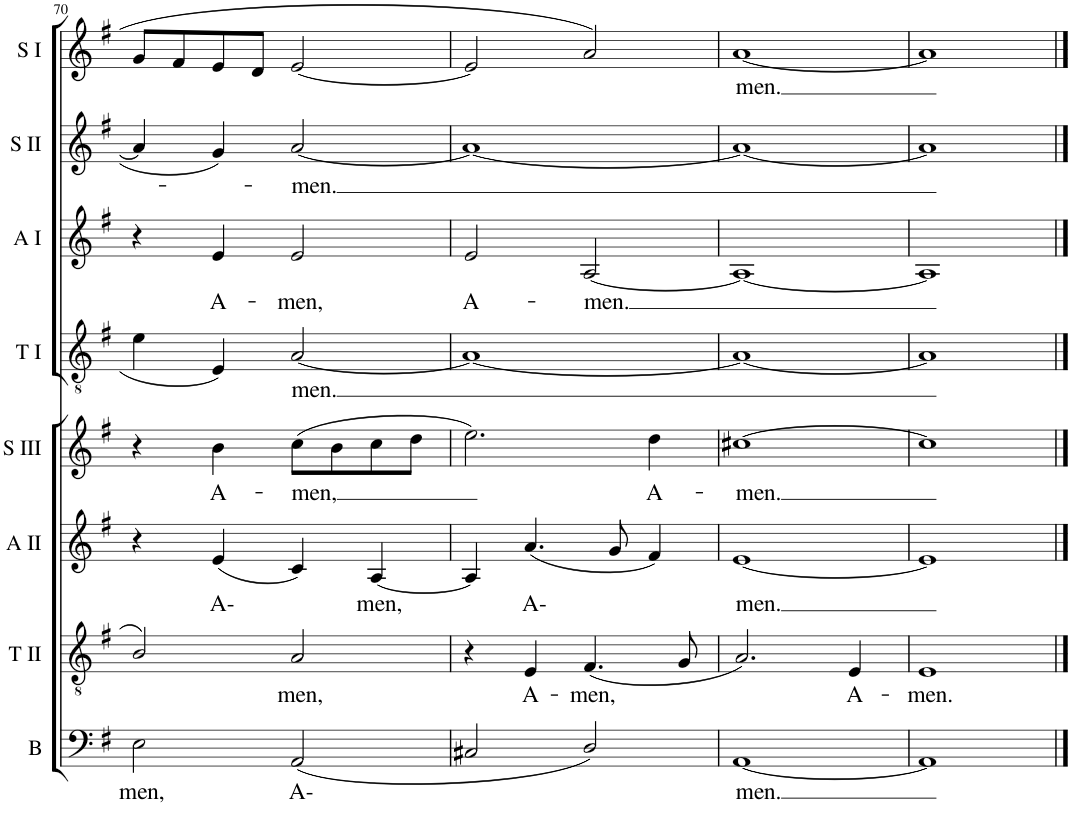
**kern	**text	**kern	**text	**kern	**text	**kern	**text	**kern	**text	**kern	**text	**kern	**text	**kern	**text
*part8	*part8	*part7	*part7	*part6	*part6	*part5	*part5	*part4	*part4	*part3	*part3	*part2	*part2	*part1	*part1
*staff8	*staff8	*staff7	*staff7	*staff6	*staff6	*staff5	*staff5	*staff4	*staff4	*staff3	*staff3	*staff2	*staff2	*staff1	*staff1
*I"Bass	*	*I"Tenor II	*	*I"Alto II	*	*I"Soprano III	*	*I"Tenor I	*	*I"Alto I	*	*I"Soprano II	*	*I"Soprano I	*
*I'B	*	*I'T II	*	*I'A II	*	*I'S III	*	*I'T I	*	*I'A I	*	*I'S II	*	*I'S I	*
!!LO:PB:g=z
*clefF4	*	*clefGv2	*	*clefG2	*	*clefG2	*	*clefGv2	*	*clefG2	*	*clefG2	*	*clefG2	*
*k[f#]	*	*k[f#]	*	*k[f#]	*	*k[f#]	*	*k[f#]	*	*k[f#]	*	*k[f#]	*	*k[f#]	*
*G:	*	*G:	*	*G:	*	*G:	*	*G:	*	*G:	*	*G:	*	*G:	*
*M4/4	*	*M4/4	*	*M4/4	*	*M4/4	*	*M4/4	*	*M4/4	*	*M4/4	*	*M4/4	*
*met(c)	*	*met(c)	*	*met(c)	*	*met(c)	*	*met(c)	*	*met(c)	*	*met(c)	*	*met(c)	*
=70	=70	=70	=70	=70	=70	=70	=70	=70	=70	=70	=70	=70	=70	=70	=70
!	!LO:LY:b	!	!	!	!	!	!	!	!	!	!	!	!	!	!
2E\	men,	2B/	.	4r	.	4r	.	4e\	.	4r	.	4a/]	.	8g/L	.
.	.	.	.	.	.	.	.	.	.	.	.	.	.	8f#/	.
!	!	!	!	!	!LO:LY:b	!	!LO:LY:b	!	!	!	!LO:LY:b	!	!	!	!
.	.	.	.	(<4e/	A-	4b\	A-	4E/	.	4e/	A-	4g/	.	8e/	.
.	.	.	.	.	.	.	.	.	.	.	.	.	.	8d/J	.
!	!LO:LY:b	!	!LO:LY:b	!	!	!	!LO:LY:b	!	!LO:LY:b	!	!LO:LY:b	!	!LO:LY:b	!	!
(<2AA/	A-	2A/	men,	4c/)	.	(>8cc\L	-men,	[2A/	men.	2e/	-men,	[2a/	-men.	[<2e/	.
.	.	.	.	.	.	8b\	.	.	.	.	.	.	.	.	.
!	!	!	!	!	!LO:LY:b	!	!	!	!	!	!	!	!	!	!
.	.	.	.	[4A/	men,	8cc\	.	.	.	.	.	.	.	.	.
.	.	.	.	.	.	8dd\J	.	.	.	.	.	.	.	.	.
=71	=71	=71	=71	=71	=71	=71	=71	=71	=71	=71	=71	=71	=71	=71	=71
!	!	!	!	!	!	!	!	!	!	!	!LO:LY:b	!	!	!	!
2C#X/	.	4r	.	4A/]	.	2.ee\)	.	1A_	.	2e/	A-	1a_	.	2e/]	.
!	!	!	!LO:LY:b	!	!LO:LY:b	!	!	!	!	!	!	!	!	!	!
.	.	4E/	A-	(<4.a/	A-	.	.	.	.	.	.	.	.	.	.
!	!	!	!LO:LY:b	!	!	!	!	!	!	!	!LO:LY:b	!	!	!	!
2D/)	.	(<4.F#/	-men,	.	.	.	.	.	.	[2A/	-men.	.	.	2a/	.
.	.	.	.	8g/	.	.	.	.	.	.	.	.	.	.	.
!	!	!	!	!	!	!	!LO:LY:b	!	!	!	!	!	!	!	!
.	.	.	.	4f#/)	.	4dd\	A-	.	.	.	.	.	.	.	.
.	.	8G/	.	.	.	.	.	.	.	.	.	.	.	.	.
=72	=72	=72	=72	=72	=72	=72	=72	=72	=72	=72	=72	=72	=72	=72	=72
!	!LO:LY:b	!	!	!	!LO:LY:b	!	!LO:LY:b	!	!	!	!	!	!	!	!LO:LY:b
[1AA	men.	2.A/)	.	[1e	men.	[1cc#X	-men.	1A_	.	1A_	.	1a_	.	[1a	men.
!	!	!	!LO:LY:b	!	!	!	!	!	!	!	!	!	!	!	!
.	.	4E/	A-	.	.	.	.	.	.	.	.	.	.	.	.
=73	=73	=73	=73	=73	=73	=73	=73	=73	=73	=73	=73	=73	=73	=73	=73
!	!	!	!LO:LY:b	!	!	!	!	!	!	!	!	!	!	!	!
1AA]	.	1E	-men.	1e]	.	1cc#]	.	1A]	.	1A]	.	1a]	.	1a]	.
==	==	==	==	==	==	==	==	==	==	==	==	==	==	==	==
*-	*-	*-	*-	*-	*-	*-	*-	*-	*-	*-	*-	*-	*-	*-	*-
